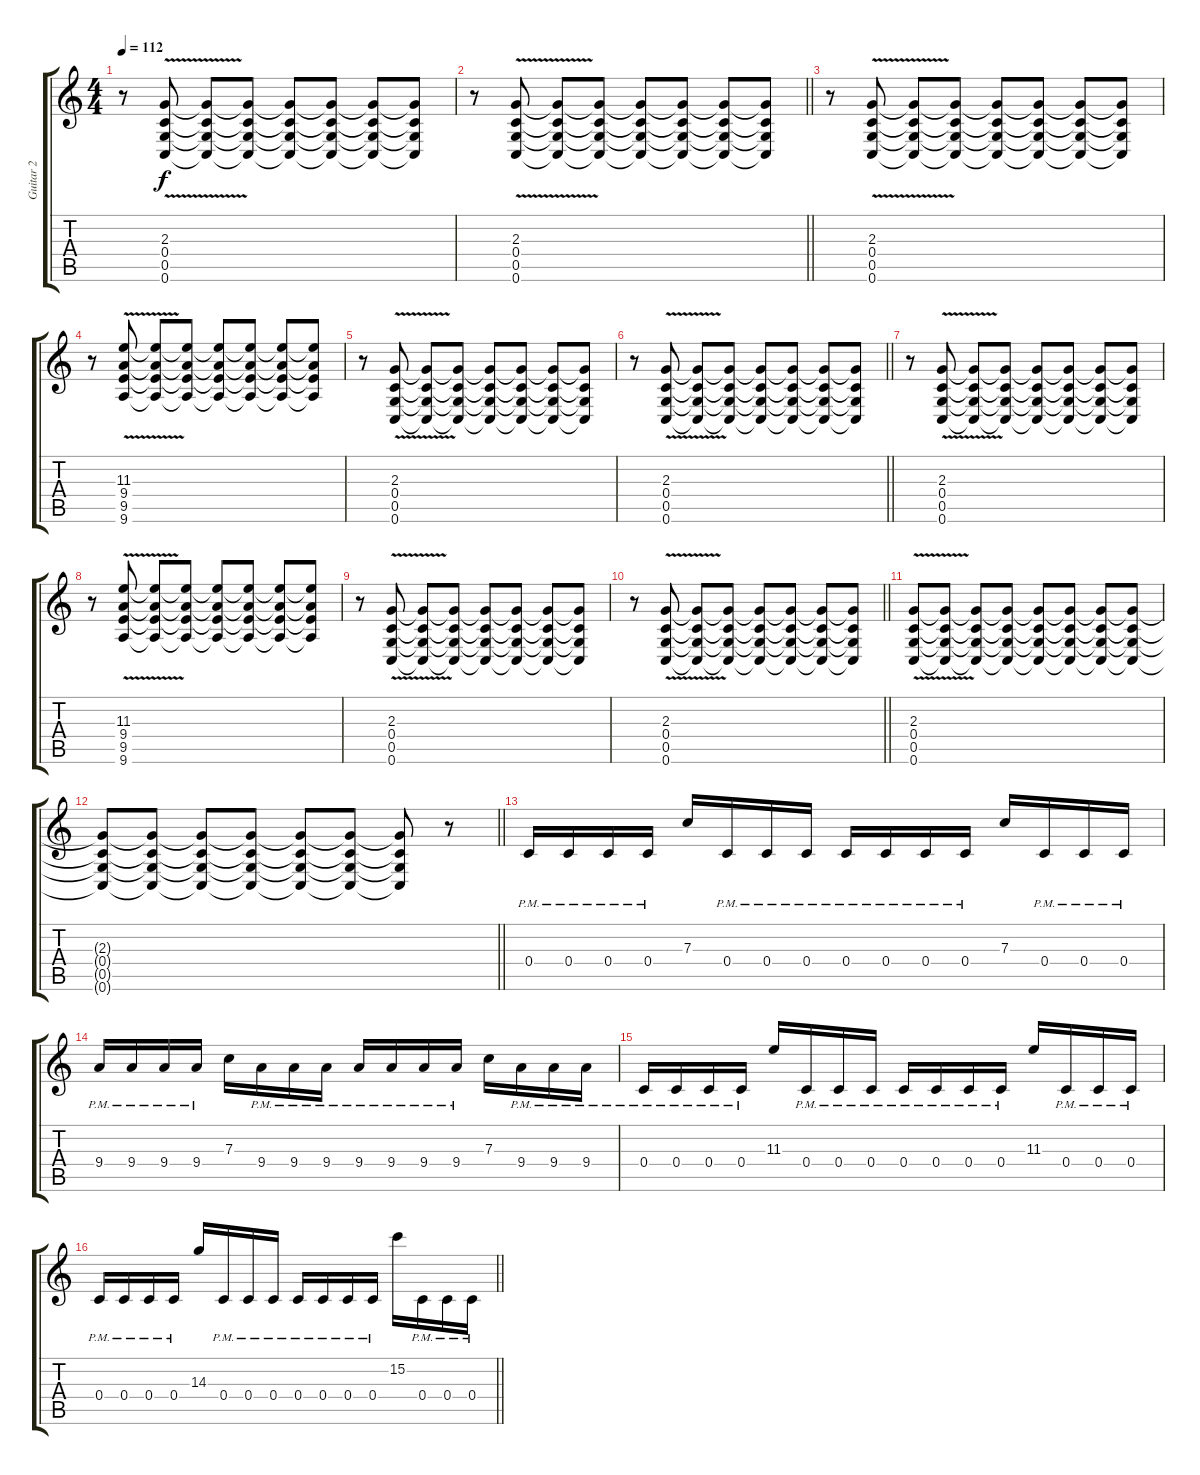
\track ("Guitar 2" "Guitar 2") {instrument distortionguitar}
\staff {score tabs}
\tuning (D4 A3 F3 C3 G2 C2) {hide}
\ts (4 4)
\tempo 112
\clef g2
\ks c
r.8{dy f volume 0} (2.3{v} 0.4{v} 0.5{v} 0.6{v}).8{volume 16} (2.3{t} 0.4{t} 0.5{t} 0.6{t}).8 (2.3{t} 0.4{t} 0.5{t} 0.6{t}).8 (2.3{t} 0.4{t} 0.5{t} 0.6{t}).8 (2.3{t} 0.4{t} 0.5{t} 0.6{t}).8 (2.3{t} 0.4{t} 0.5{t} 0.6{t}).8 (2.3{t} 0.4{t} 0.5{t} 0.6{t}).8 |
\barLineRight lightlight
r.8{volume 0} (2.3{v} 0.4{v} 0.5{v} 0.6{v}).8{volume 16} (2.3{t} 0.4{t} 0.5{t} 0.6{t}).8 (2.3{t} 0.4{t} 0.5{t} 0.6{t}).8 (2.3{t} 0.4{t} 0.5{t} 0.6{t}).8 (2.3{t} 0.4{t} 0.5{t} 0.6{t}).8 (2.3{t} 0.4{t} 0.5{t} 0.6{t}).8 (2.3{t} 0.4{t} 0.5{t} 0.6{t}).8 |
r.8{volume 0} (2.3{v} 0.4{v} 0.5{v} 0.6{v}).8{volume 16} (2.3{t} 0.4{t} 0.5{t} 0.6{t}).8 (2.3{t} 0.4{t} 0.5{t} 0.6{t}).8 (2.3{t} 0.4{t} 0.5{t} 0.6{t}).8 (2.3{t} 0.4{t} 0.5{t} 0.6{t}).8 (2.3{t} 0.4{t} 0.5{t} 0.6{t}).8 (2.3{t} 0.4{t} 0.5{t} 0.6{t}).8 |
r.8{volume 0} (11.3{v} 9.4{v} 9.5{v} 9.6{v}).8{volume 16} (11.3{t} 9.4{t} 9.5{t} 9.6{t}).8 (11.3{t} 9.4{t} 9.5{t} 9.6{t}).8 (11.3{t} 9.4{t} 9.5{t} 9.6{t}).8 (11.3{t} 9.4{t} 9.5{t} 9.6{t}).8 (11.3{t} 9.4{t} 9.5{t} 9.6{t}).8 (11.3{t} 9.4{t} 9.5{t} 9.6{t}).8 |
r.8{volume 0} (2.3{v} 0.4{v} 0.5{v} 0.6{v}).8{volume 16} (2.3{t} 0.4{t} 0.5{t} 0.6{t}).8 (2.3{t} 0.4{t} 0.5{t} 0.6{t}).8 (2.3{t} 0.4{t} 0.5{t} 0.6{t}).8 (2.3{t} 0.4{t} 0.5{t} 0.6{t}).8 (2.3{t} 0.4{t} 0.5{t} 0.6{t}).8 (2.3{t} 0.4{t} 0.5{t} 0.6{t}).8 |
\barLineRight lightlight
r.8{volume 0} (2.3{v} 0.4{v} 0.5{v} 0.6{v}).8{volume 16} (2.3{t} 0.4{t} 0.5{t} 0.6{t}).8 (2.3{t} 0.4{t} 0.5{t} 0.6{t}).8 (2.3{t} 0.4{t} 0.5{t} 0.6{t}).8 (2.3{t} 0.4{t} 0.5{t} 0.6{t}).8 (2.3{t} 0.4{t} 0.5{t} 0.6{t}).8 (2.3{t} 0.4{t} 0.5{t} 0.6{t}).8 |
r.8{volume 0} (2.3{v} 0.4{v} 0.5{v} 0.6{v}).8{volume 16} (2.3{t} 0.4{t} 0.5{t} 0.6{t}).8 (2.3{t} 0.4{t} 0.5{t} 0.6{t}).8 (2.3{t} 0.4{t} 0.5{t} 0.6{t}).8 (2.3{t} 0.4{t} 0.5{t} 0.6{t}).8 (2.3{t} 0.4{t} 0.5{t} 0.6{t}).8 (2.3{t} 0.4{t} 0.5{t} 0.6{t}).8 |
r.8{volume 0} (11.3{v} 9.4{v} 9.5{v} 9.6{v}).8{volume 16} (11.3{t} 9.4{t} 9.5{t} 9.6{t}).8 (11.3{t} 9.4{t} 9.5{t} 9.6{t}).8 (11.3{t} 9.4{t} 9.5{t} 9.6{t}).8 (11.3{t} 9.4{t} 9.5{t} 9.6{t}).8 (11.3{t} 9.4{t} 9.5{t} 9.6{t}).8 (11.3{t} 9.4{t} 9.5{t} 9.6{t}).8 |
r.8{volume 0} (2.3{v} 0.4{v} 0.5{v} 0.6{v}).8{volume 16} (2.3{t} 0.4{t} 0.5{t} 0.6{t}).8 (2.3{t} 0.4{t} 0.5{t} 0.6{t}).8 (2.3{t} 0.4{t} 0.5{t} 0.6{t}).8 (2.3{t} 0.4{t} 0.5{t} 0.6{t}).8 (2.3{t} 0.4{t} 0.5{t} 0.6{t}).8 (2.3{t} 0.4{t} 0.5{t} 0.6{t}).8 |
\barLineRight lightlight
r.8{volume 0} (2.3{v} 0.4{v} 0.5{v} 0.6{v}).8{volume 16} (2.3{t} 0.4{t} 0.5{t} 0.6{t}).8 (2.3{t} 0.4{t} 0.5{t} 0.6{t}).8 (2.3{t} 0.4{t} 0.5{t} 0.6{t}).8 (2.3{t} 0.4{t} 0.5{t} 0.6{t}).8 (2.3{t} 0.4{t} 0.5{t} 0.6{t}).8 (2.3{t} 0.4{t} 0.5{t} 0.6{t}).8 |
(2.3{v} 0.4{v} 0.5{v} 0.6{v}).8{volume 4} (2.3{t} 0.4{t} 0.5{t} 0.6{t}).8{volume 11} (2.3{t} 0.4{t} 0.5{t} 0.6{t}).8 (2.3{t} 0.4{t} 0.5{t} 0.6{t}).8 (2.3{t} 0.4{t} 0.5{t} 0.6{t}).8 (2.3{t} 0.4{t} 0.5{t} 0.6{t}).8 (2.3{t} 0.4{t} 0.5{t} 0.6{t}).8 (2.3{t} 0.4{t} 0.5{t} 0.6{t}).8 |
\barLineRight lightlight
(2.3{t} 0.4{t} 0.5{t} 0.6{t}).8 (2.3{t} 0.4{t} 0.5{t} 0.6{t}).8 (2.3{t} 0.4{t} 0.5{t} 0.6{t}).8 (2.3{t} 0.4{t} 0.5{t} 0.6{t}).8 (2.3{t} 0.4{t} 0.5{t} 0.6{t}).8 (2.3{t} 0.4{t} 0.5{t} 0.6{t}).8 (2.3{t} 0.4{t} 0.5{t} 0.6{t}).8 r.8 |
0.4{pm}.16{volume 15 balance 8 instrument distortionguitar} 0.4{pm}.16 0.4{pm}.16 0.4{pm}.16 7.3.16 0.4{pm}.16 0.4{pm}.16 0.4{pm}.16 0.4{pm}.16 0.4{pm}.16 0.4{pm}.16 0.4{pm}.16 7.3.16 0.4{pm}.16 0.4{pm}.16 0.4{pm}.16 |
9.4{pm}.16 9.4{pm}.16 9.4{pm}.16 9.4{pm}.16 7.3.16 9.4{pm}.16 9.4{pm}.16 9.4{pm}.16 9.4{pm}.16 9.4{pm}.16 9.4{pm}.16 9.4{pm}.16 7.3.16 9.4{pm}.16 9.4{pm}.16 9.4{pm}.16 |
0.4{pm}.16 0.4{pm}.16 0.4{pm}.16 0.4{pm}.16 11.3.16 0.4{pm}.16 0.4{pm}.16 0.4{pm}.16 0.4{pm}.16 0.4{pm}.16 0.4{pm}.16 0.4{pm}.16 11.3.16 0.4{pm}.16 0.4{pm}.16 0.4{pm}.16 |
\barLineRight lightlight
0.4{pm}.16 0.4{pm}.16 0.4{pm}.16 0.4{pm}.16 14.3.16 0.4{pm}.16 0.4{pm}.16 0.4{pm}.16 0.4{pm}.16 0.4{pm}.16 0.4{pm}.16 0.4{pm}.16 15.2.16 0.4{pm}.16 0.4{pm}.16 0.4{pm}.16
